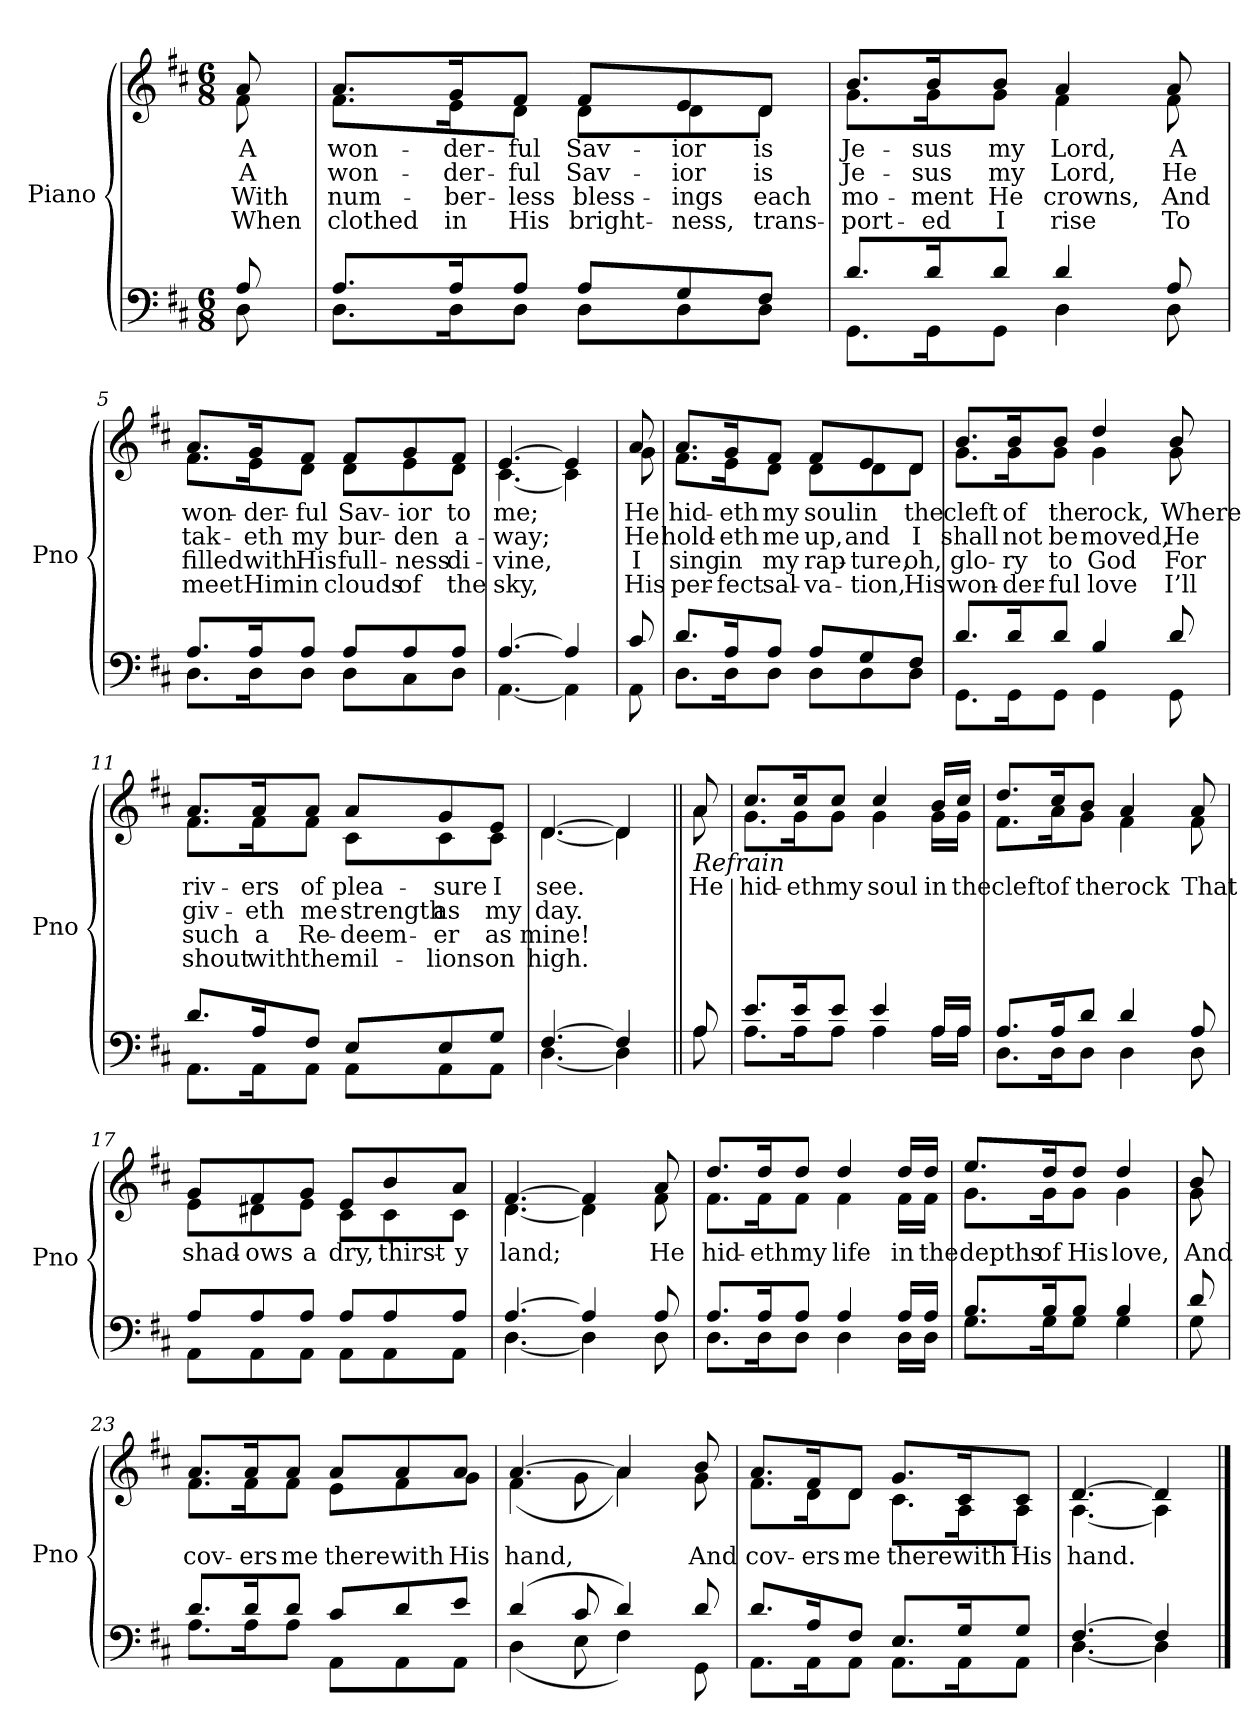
**kern	**kern	**text	**text	**text	**text
*part2	*part1	*part1	*part1	*part1	*part1
*staff2	*staff1	*staff1	*staff1	*staff1	*staff1
*I"Piano	*I"Piano	*	*	*	*
*I'Pno	*I'Pno	*	*	*	*
*clefF4	*clefG2	*	*	*	*
*k[f#c#]	*k[f#c#]	*	*	*	*
*M6/8	*M6/8	*	*	*	*
=1	=1	=1	=1	=1	=1
*^	*	*	*	*	*
!	!	!LO:TX:b:i:t=Verse	!	!	!	!
!	!	!	!LO:LY:b	!LO:LY:b	!LO:LY:b	!LO:LY:b
*	*	*^	*	*	*	*
8A/	8D\	8a/	8f#\	A	A	With	When
=2	=2	=2	=2	=2	=2	=2	=2
!	!	!	!	!LO:LY:b	!LO:LY:b	!LO:LY:b	!LO:LY:b
8.A/L	8.D\L	8.a/L	8.f#\L	won-	won-	num-	clothed
!	!	!	!	!LO:LY:b	!LO:LY:b	!LO:LY:b	!LO:LY:b
16A/K	16D\K	16g/K	16e\K	-der-	-der-	-ber-	in
!	!	!	!	!LO:LY:b	!LO:LY:b	!LO:LY:b	!LO:LY:b
8A/J	8D\J	8f#/J	8d\J	-ful	-ful	-less	His
!	!	!	!	!LO:LY:b	!LO:LY:b	!LO:LY:b	!LO:LY:b
8A/L	8D\L	8f#/L	8d\L	Sav-	Sav-	bless-	bright-
!	!	!	!	!LO:LY:b	!LO:LY:b	!LO:LY:b	!LO:LY:b
8G/	8D\	8e/	8d\	-ior	-ior	-ings	-ness,
!	!	!	!	!LO:LY:b	!LO:LY:b	!LO:LY:b	!LO:LY:b
8F#/J	8D\J	8d/J	8d\J	is	is	each	trans-
=3	=3	=3	=3	=3	=3	=3	=3
!	!	!	!	!LO:LY:b	!LO:LY:b	!LO:LY:b	!LO:LY:b
8.d/L	8.GG\L	8.b/L	8.g\L	Je-	Je-	mo-	-port-
!	!	!	!	!LO:LY:b	!LO:LY:b	!LO:LY:b	!LO:LY:b
16d/K	16GG\K	16b/K	16g\K	-sus	-sus	-ment	-ed
!	!	!	!	!LO:LY:b	!LO:LY:b	!LO:LY:b	!LO:LY:b
8d/J	8GG\J	8b/J	8g\J	my	my	He	I
!	!	!	!	!LO:LY:b	!LO:LY:b	!LO:LY:b	!LO:LY:b
4d/	4D\	4a/	4f#\	Lord,	Lord,	crowns,	rise
!!LO:LB:g=z	!!
=4-	=4-	=4-	=4-	=4-	=4-	=4-	=4-
!	!	!	!	!LO:LY:b	!LO:LY:b	!LO:LY:b	!LO:LY:b
8A/	8D\	8a/	8f#\	A	He	And	To
=5	=5	=5	=5	=5	=5	=5	=5
!	!	!	!	!LO:LY:b	!LO:LY:b	!LO:LY:b	!LO:LY:b
8.A/L	8.D\L	8.a/L	8.f#\L	won-	tak-	filled	meet
!	!	!	!	!LO:LY:b	!LO:LY:b	!LO:LY:b	!LO:LY:b
16A/K	16D\K	16g/K	16e\K	-der-	-eth	with	Him
!	!	!	!	!LO:LY:b	!LO:LY:b	!LO:LY:b	!LO:LY:b
8A/J	8D\J	8f#/J	8d\J	-ful	my	His	in
!	!	!	!	!LO:LY:b	!LO:LY:b	!LO:LY:b	!LO:LY:b
8A/L	8D\L	8f#/L	8d\L	Sav-	bur-	full-	clouds
!	!	!	!	!LO:LY:b	!LO:LY:b	!LO:LY:b	!LO:LY:b
8A/	8C#\	8g/	8e\	-ior	-den	-ness	of
!	!	!	!	!LO:LY:b	!LO:LY:b	!LO:LY:b	!LO:LY:b
8A/J	8D\J	8f#/J	8d\J	to	a-	di-	the
=6	=6	=6	=6	=6	=6	=6	=6
!	!	!	!	!LO:LY:b	!LO:LY:b	!LO:LY:b	!LO:LY:b
[4.A/	[4.AA\	[4.e/	[4.c#\	me;	-way;	-vine,	sky,
4A/]	4AA\]	4e/]	4c#\]	.	.	.	.
!!LO:LB:g=z	!!
=7	=7	=7	=7	=7	=7	=7	=7
!	!	!	!	!LO:LY:b	!LO:LY:b	!LO:LY:b	!LO:LY:b
8c#/	8AA\	8a/	8g\	He	He	I	His
=8	=8	=8	=8	=8	=8	=8	=8
!	!	!	!	!LO:LY:b	!LO:LY:b	!LO:LY:b	!LO:LY:b
8.d/L	8.D\L	8.a/L	8.f#\L	hid-	hold-	sing	per-
!	!	!	!	!LO:LY:b	!LO:LY:b	!LO:LY:b	!LO:LY:b
16A/K	16D\K	16g/K	16e\K	-eth	-eth	in	-fect
!	!	!	!	!LO:LY:b	!LO:LY:b	!LO:LY:b	!LO:LY:b
8A/J	8D\J	8f#/J	8d\J	my	me	my	sal-
!	!	!	!	!LO:LY:b	!LO:LY:b	!LO:LY:b	!LO:LY:b
8A/L	8D\L	8f#/L	8d\L	soul	up,	rap-	-va-
!	!	!	!	!LO:LY:b	!LO:LY:b	!LO:LY:b	!LO:LY:b
8G/	8D\	8e/	8d\	in	and	-ture,	-tion,
!	!	!	!	!LO:LY:b	!LO:LY:b	!LO:LY:b	!LO:LY:b
8F#/J	8D\J	8d/J	8d\J	the	I	oh,	His
=9	=9	=9	=9	=9	=9	=9	=9
!	!	!	!	!LO:LY:b	!LO:LY:b	!LO:LY:b	!LO:LY:b
8.d/L	8.GG\L	8.b/L	8.g\L	cleft	shall	glo-	won-
!	!	!	!	!LO:LY:b	!LO:LY:b	!LO:LY:b	!LO:LY:b
16d/K	16GG\K	16b/K	16g\K	of	not	-ry	-der-
!	!	!	!	!LO:LY:b	!LO:LY:b	!LO:LY:b	!LO:LY:b
8d/J	8GG\J	8b/J	8g\J	the	be	to	-ful
!	!	!	!	!LO:LY:b	!LO:LY:b	!LO:LY:b	!LO:LY:b
4B/	4GG\	4dd/	4g\	rock,	moved,	God	love
!!LO:LB:g=z	!!
=10-	=10-	=10-	=10-	=10-	=10-	=10-	=10-
!	!	!	!	!LO:LY:b	!LO:LY:b	!LO:LY:b	!LO:LY:b
8d/	8GG\	8b/	8g\	Where	He	For	I’ll
=11	=11	=11	=11	=11	=11	=11	=11
!	!	!	!	!LO:LY:b	!LO:LY:b	!LO:LY:b	!LO:LY:b
8.d/L	8.AA\L	8.a/L	8.f#\L	riv-	giv-	such	shout
!	!	!	!	!LO:LY:b	!LO:LY:b	!LO:LY:b	!LO:LY:b
16A/K	16AA\K	16a/K	16f#\K	-ers	-eth	a	with
!	!	!	!	!LO:LY:b	!LO:LY:b	!LO:LY:b	!LO:LY:b
8F#/J	8AA\J	8a/J	8f#\J	of	me	Re-	the
!	!	!	!	!LO:LY:b	!LO:LY:b	!LO:LY:b	!LO:LY:b
8E/L	8AA\L	8a/L	8c#\L	plea-	strength	-deem-	mil-
!	!	!	!	!LO:LY:b	!LO:LY:b	!LO:LY:b	!LO:LY:b
8E/	8AA\	8g/	8c#\	-sure	as	-er	-lions
!	!	!	!	!LO:LY:b	!LO:LY:b	!LO:LY:b	!LO:LY:b
8G/J	8AA\J	8e/J	8c#\J	I	my	as	on
=12	=12	=12	=12	=12	=12	=12	=12
!	!	!	!	!LO:LY:b	!LO:LY:b	!LO:LY:b	!LO:LY:b
[4.F#/	[4.D\	[4.d/	[4.d\	see.	day.	mine!	high.
4F#/]	4D\]	4d/]	4d\]	.	.	.	.
!!LO:LB:g=z	!!
=13||	=13||	=13||	=13||	=13||	=13||	=13||	=13||
!	!	!LO:TX:b:i:t=Refrain	!	!	!	!	!
!	!	!	!	!LO:LY:b	!	!	!
8A/	8A\	8a/	8a\	He	.	.	.
=14	=14	=14	=14	=14	=14	=14	=14
!	!	!	!	!LO:LY:b	!	!	!
8.e/L	8.A\L	8.cc#/L	8.g\L	hid-	.	.	.
!	!	!	!	!LO:LY:b	!	!	!
16e/K	16A\K	16cc#/K	16g\K	-eth	.	.	.
!	!	!	!	!LO:LY:b	!	!	!
8e/J	8A\J	8cc#/J	8g\J	my	.	.	.
!	!	!	!	!LO:LY:b	!	!	!
4e/	4A\	4cc#/	4g\	soul	.	.	.
!	!	!	!	!LO:LY:b	!	!	!
16A/LL	16A\LL	16b/LL	16g\LL	in	.	.	.
!	!	!	!	!LO:LY:b	!	!	!
16A/JJ	16A\JJ	16cc#/JJ	16g\JJ	the	.	.	.
=15	=15	=15	=15	=15	=15	=15	=15
!	!	!	!	!LO:LY:b	!	!	!
8.A/L	8.D\L	8.dd/L	8.f#\L	cleft	.	.	.
!	!	!	!	!LO:LY:b	!	!	!
16A/K	16D\K	16cc#/K	16a\K	of	.	.	.
!	!	!	!	!LO:LY:b	!	!	!
8d/J	8D\J	8b/J	8g\J	the	.	.	.
!	!	!	!	!LO:LY:b	!	!	!
4d/	4D\	4a/	4f#\	rock	.	.	.
!!LO:LB:g=z	!!
=16-	=16-	=16-	=16-	=16-	=16-	=16-	=16-
!	!	!	!	!LO:LY:b	!	!	!
8A/	8D\	8a/	8f#\	That	.	.	.
=17	=17	=17	=17	=17	=17	=17	=17
!	!	!	!	!LO:LY:b	!	!	!
8A/L	8AA\L	8g/L	8e\L	shad-	.	.	.
!	!	!	!	!LO:LY:b	!	!	!
8A/	8AA\	8f#/	8d#X\	-ows	.	.	.
!	!	!	!	!LO:LY:b	!	!	!
8A/J	8AA\J	8g/J	8e\J	a	.	.	.
!	!	!	!	!LO:LY:b	!	!	!
8A/L	8AA\L	8e/L	8c#\L	dry,	.	.	.
!	!	!	!	!LO:LY:b	!	!	!
8A/	8AA\	8b/	8c#\	thirst-	.	.	.
!	!	!	!	!LO:LY:b	!	!	!
8A/J	8AA\J	8a/J	8c#\J	-y	.	.	.
=18	=18	=18	=18	=18	=18	=18	=18
!	!	!	!	!LO:LY:b	!	!	!
[4.A/	[4.D\	[4.f#/	[4.d\	land;	.	.	.
4A/]	4D\]	4f#/]	4d\]	.	.	.	.
!!LO:LB:g=z	!!
=19-	=19-	=19-	=19-	=19-	=19-	=19-	=19-
!	!	!	!	!LO:LY:b	!	!	!
8A/	8D\	8a/	8f#\	He	.	.	.
=20	=20	=20	=20	=20	=20	=20	=20
!	!	!	!	!LO:LY:b	!	!	!
8.A/L	8.D\L	8.dd/L	8.f#\L	hid-	.	.	.
!	!	!	!	!LO:LY:b	!	!	!
16A/K	16D\K	16dd/K	16f#\K	-eth	.	.	.
!	!	!	!	!LO:LY:b	!	!	!
8A/J	8D\J	8dd/J	8f#\J	my	.	.	.
!	!	!	!	!LO:LY:b	!	!	!
4A/	4D\	4dd/	4f#\	life	.	.	.
!	!	!	!	!LO:LY:b	!	!	!
16A/LL	16D\LL	16dd/LL	16f#\LL	in	.	.	.
!	!	!	!	!LO:LY:b	!	!	!
16A/JJ	16D\JJ	16dd/JJ	16f#\JJ	the	.	.	.
=21	=21	=21	=21	=21	=21	=21	=21
!	!	!	!	!LO:LY:b	!	!	!
8.B/L	8.G\L	8.ee/L	8.g\L	depths	.	.	.
!	!	!	!	!LO:LY:b	!	!	!
16B/K	16G\K	16dd/K	16g\K	of	.	.	.
!	!	!	!	!LO:LY:b	!	!	!
8B/J	8G\J	8dd/J	8g\J	His	.	.	.
!	!	!	!	!LO:LY:b	!	!	!
4B/	4G\	4dd/	4g\	love,	.	.	.
!!LO:LB:g=z	!!
=22	=22	=22	=22	=22	=22	=22	=22
!	!	!	!	!LO:LY:b	!	!	!
8d/	8G\	8b/	8g\	And	.	.	.
=23	=23	=23	=23	=23	=23	=23	=23
!	!	!	!	!LO:LY:b	!	!	!
8.d/L	8.A\L	8.a/L	8.f#\L	cov-	.	.	.
!	!	!	!	!LO:LY:b	!	!	!
16d/K	16A\K	16a/K	16f#\K	-ers	.	.	.
!	!	!	!	!LO:LY:b	!	!	!
8d/J	8A\J	8a/J	8f#\J	me	.	.	.
!	!	!	!	!LO:LY:b	!	!	!
8c#/L	8AA\L	8a/L	8e\L	there	.	.	.
!	!	!	!	!LO:LY:b	!	!	!
8d/	8AA\	8a/	8f#\	with	.	.	.
!	!	!	!	!LO:LY:b	!	!	!
8e/J	8AA\J	8a/J	8g\J	His	.	.	.
=24	=24	=24	=24	=24	=24	=24	=24
!	!	!	!	!LO:LY:b	!	!	!
(>4d/	(<4D\	[4.a/	(<4f#\	hand,	.	.	.
8c#/	8E\	.	8g\	.	.	.	.
4d/)	4F#\)	4a/]	4a\)	.	.	.	.
!!LO:LB:g=z	!!
=25-	=25-	=25-	=25-	=25-	=25-	=25-	=25-
!	!	!	!	!LO:LY:b	!	!	!
8d/	8GG\	8b/	8g\	And	.	.	.
=26	=26	=26	=26	=26	=26	=26	=26
!	!	!	!	!LO:LY:b	!	!	!
8.d/L	8.AA\L	8.a/L	8.f#\L	cov-	.	.	.
!	!	!	!	!LO:LY:b	!	!	!
16A/K	16AA\K	16f#/K	16d\K	-ers	.	.	.
!	!	!	!	!LO:LY:b	!	!	!
8F#/J	8AA\J	8d/J	8d\J	me	.	.	.
!	!	!	!	!LO:LY:b	!	!	!
8.E/L	8.AA\L	8.g/L	8.c#\L	there	.	.	.
!	!	!	!	!LO:LY:b	!	!	!
16G/K	16AA\K	16c#/K	16A\K	with	.	.	.
!	!	!	!	!LO:LY:b	!	!	!
8G/J	8AA\J	8c#/J	8A\J	His	.	.	.
=27	=27	=27	=27	=27	=27	=27	=27
!	!	!	!	!LO:LY:b	!	!	!
[4.F#/	[4.D\	[4.d/	[4.A\	hand.	.	.	.
4F#/]	4D\]	4d/]	4A\]	.	.	.	.
*v	*v	*	*	*	*	*	*
*	*v	*v	*	*	*	*
==	==	==	==	==	==
*-	*-	*-	*-	*-	*-
